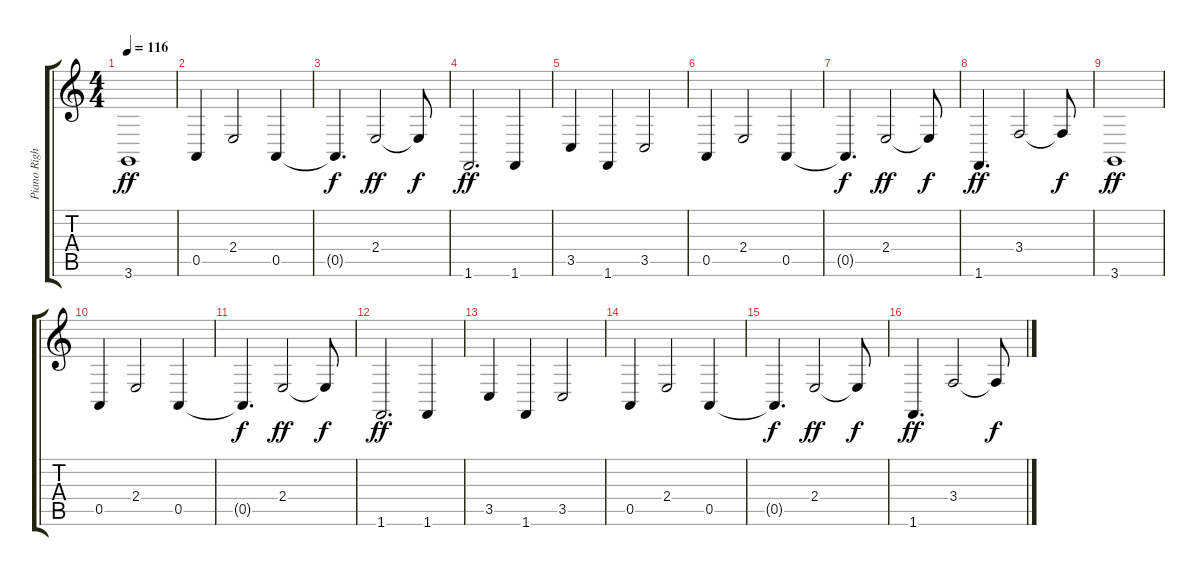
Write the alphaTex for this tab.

\track ("Piano Right Hand" "Piano Righ") {instrument acousticgrandpiano}
\staff {score tabs}
\tuning (E4 B3 G3 D3 A2 E2) {hide}
\ts (4 4)
\tempo 116
\clef g2
\ks c
3.6.1{dy ff} |
0.5.4 2.4.2 0.5.4 |
0.5{t}.4{d dy f} 2.4.2{dy ff} 2.4{t}.8{dy f} |
1.6.2{d dy ff} 1.6.4 |
3.5.4 1.6.4 3.5.2 |
0.5.4 2.4.2 0.5.4 |
0.5{t}.4{d dy f} 2.4.2{dy ff} 2.4{t}.8{dy f} |
1.6.4{d dy ff} 3.4.2 3.4{t}.8{dy f} |
3.6.1{dy ff} |
0.5.4 2.4.2 0.5.4 |
0.5{t}.4{d dy f} 2.4.2{dy ff} 2.4{t}.8{dy f} |
1.6.2{d dy ff} 1.6.4 |
3.5.4 1.6.4 3.5.2 |
0.5.4 2.4.2 0.5.4 |
0.5{t}.4{d dy f} 2.4.2{dy ff} 2.4{t}.8{dy f} |
1.6.4{d dy ff} 3.4.2 3.4{t}.8{dy f}
